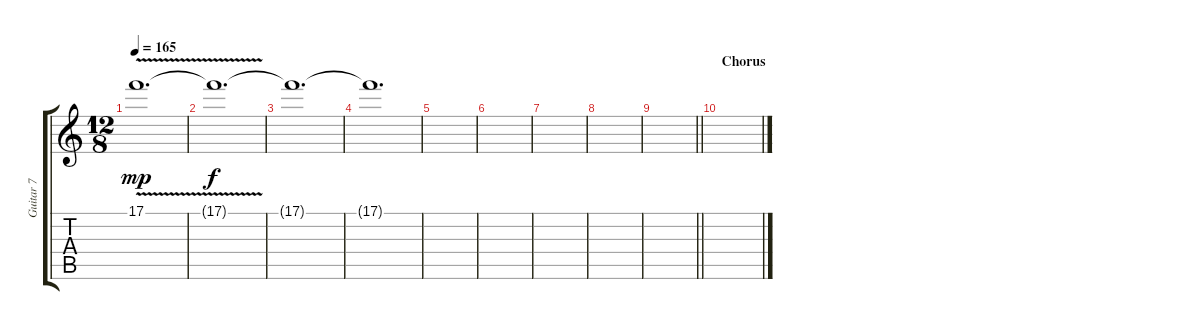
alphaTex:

\track ("Guitar 7" "Guitar 7") {instrument distortionguitar}
\staff {score tabs}
\tuning (C4 G3 Eb3 Bb2 F2 C2) {hide}
\ts (12 8)
\section ("" "")
\tempo 165
\clef g2
\ks c
17.1{v}.1{d dy mp} |
17.1{t}.1{d dy f} |
17.1{t}.1{d} |
17.1{t}.1{d} |
|
|
|
|
\barLineRight lightlight
|
\section ("" "Chorus")
